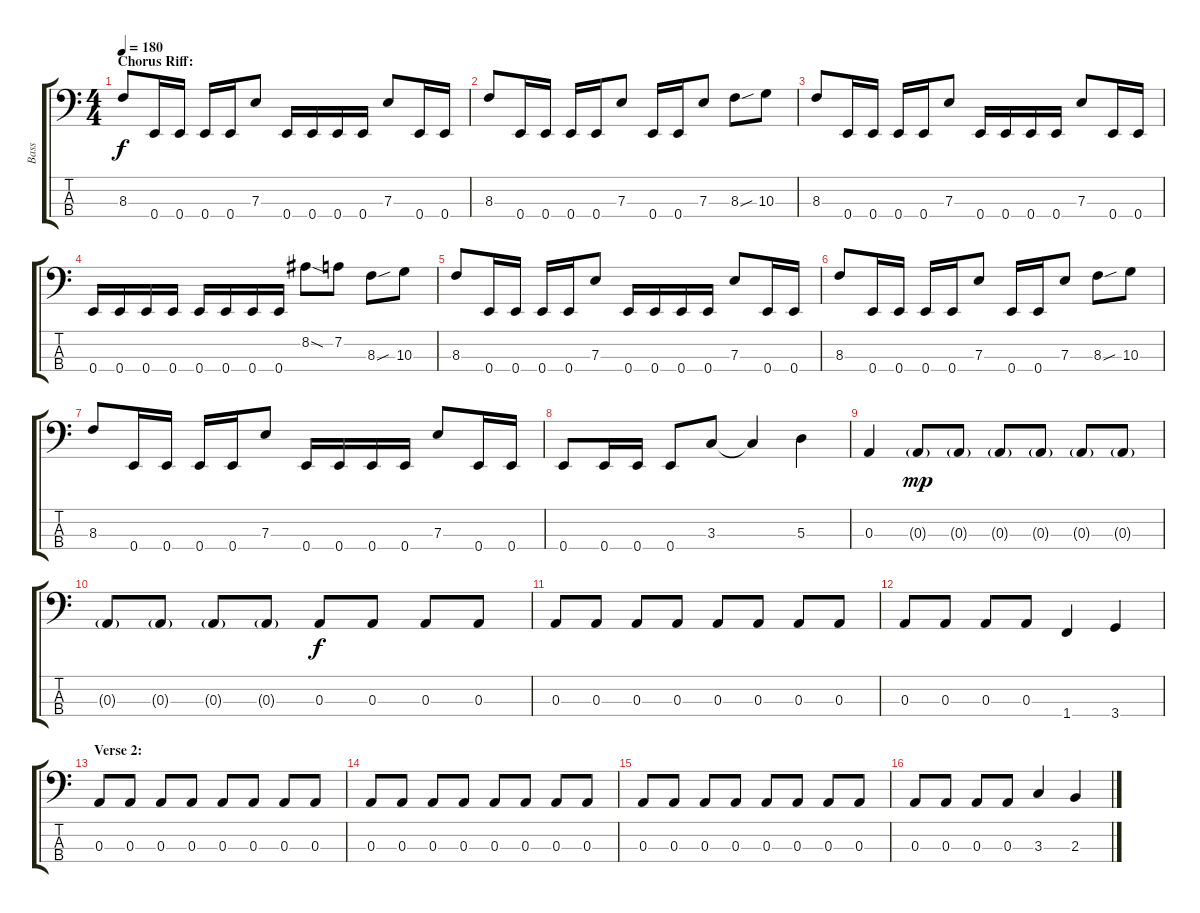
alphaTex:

\track ("Bass" "Bass") {instrument electricbasspick}
\staff {score tabs}
\tuning (G2 D2 A1 E1) {hide}
\ts (4 4)
\section ("" "Chorus Riff:")
\tempo 180
\clef f4
\ks c
8.3.8{dy f} 0.4.16 0.4.16 0.4.16 0.4.16 7.3.8 0.4.16 0.4.16 0.4.16 0.4.16 7.3.8 0.4.16 0.4.16 |
8.3.8 0.4.16 0.4.16 0.4.16 0.4.16 7.3.8 0.4.16 0.4.16 7.3.8 8.3{sou}.8 10.3.8 |
8.3.8 0.4.16 0.4.16 0.4.16 0.4.16 7.3.8 0.4.16 0.4.16 0.4.16 0.4.16 7.3.8 0.4.16 0.4.16 |
0.4.16 0.4.16 0.4.16 0.4.16 0.4.16 0.4.16 0.4.16 0.4.16 8.2{sod}.8 7.2.8 8.3{sou}.8 10.3.8 |
8.3.8 0.4.16 0.4.16 0.4.16 0.4.16 7.3.8 0.4.16 0.4.16 0.4.16 0.4.16 7.3.8 0.4.16 0.4.16 |
8.3.8 0.4.16 0.4.16 0.4.16 0.4.16 7.3.8 0.4.16 0.4.16 7.3.8 8.3{sou}.8 10.3.8 |
8.3.8 0.4.16 0.4.16 0.4.16 0.4.16 7.3.8 0.4.16 0.4.16 0.4.16 0.4.16 7.3.8 0.4.16 0.4.16 |
0.4.8 0.4.16 0.4.16 0.4.8 3.3.8 3.3{t}.4 5.3.4 |
0.3.4 0.3{g}.8{dy mp} 0.3{g}.8 0.3{g}.8 0.3{g}.8 0.3{g}.8 0.3{g}.8 |
0.3{g}.8 0.3{g}.8 0.3{g}.8 0.3{g}.8 0.3.8{dy f} 0.3.8 0.3.8 0.3.8 |
0.3.8 0.3.8 0.3.8 0.3.8 0.3.8 0.3.8 0.3.8 0.3.8 |
0.3.8 0.3.8 0.3.8 0.3.8 1.4.4 3.4.4 |
\section ("" "Verse 2:")
0.3.8 0.3.8 0.3.8 0.3.8 0.3.8 0.3.8 0.3.8 0.3.8 |
0.3.8 0.3.8 0.3.8 0.3.8 0.3.8 0.3.8 0.3.8 0.3.8 |
0.3.8 0.3.8 0.3.8 0.3.8 0.3.8 0.3.8 0.3.8 0.3.8 |
0.3.8 0.3.8 0.3.8 0.3.8 3.3.4 2.3.4
